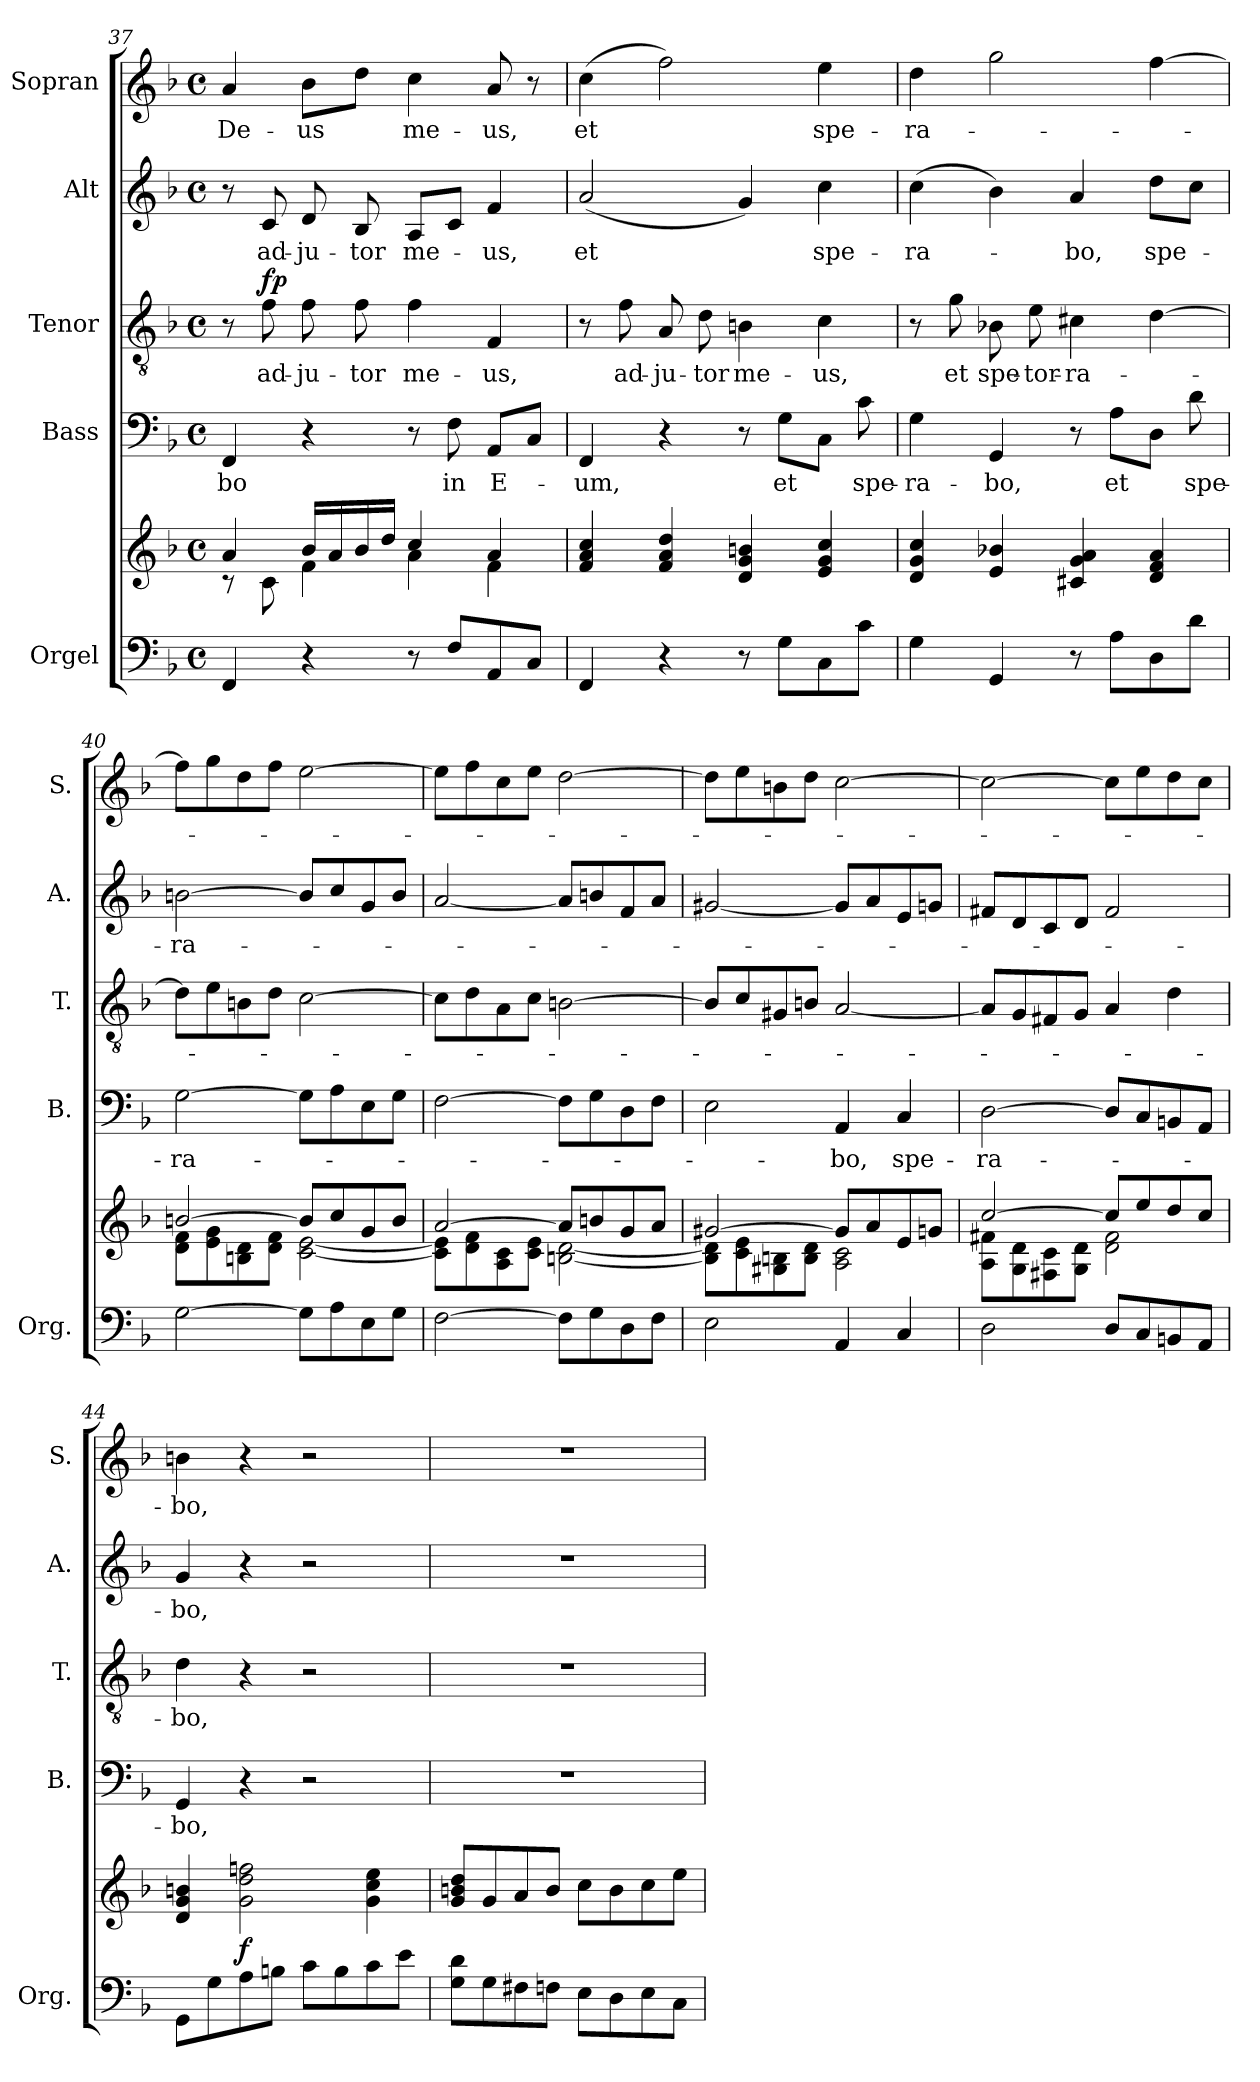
**kern	**kern	**dynam	**kern	**text	**kern	**text	**dynam	**kern	**text	**kern	**text
*part5	*part5	*part5	*part4	*part4	*part3	*part3	*part3	*part2	*part2	*part1	*part1
*staff6	*staff5	*staff5/6	*staff4	*staff4	*staff3	*staff3	*staff3	*staff2	*staff2	*staff1	*staff1
*I"Orgel	*	*	*I"Bass	*	*I"Tenor	*	*	*I"Alt	*	*I"Sopran	*
*I'Org.	*	*	*I'B.	*	*I'T.	*	*	*I'A.	*	*I'S.	*
!!LO:LB:g=z
*clefF4	*clefG2	*	*clefF4	*	*clefGv2	*	*	*clefG2	*	*clefG2	*
*k[b-]	*k[b-]	*	*k[b-]	*	*k[b-]	*	*	*k[b-]	*	*k[b-]	*
*F:	*F:	*	*F:	*	*F:	*	*	*F:	*	*F:	*
*M4/4	*M4/4	*	*M4/4	*	*M4/4	*	*	*M4/4	*	*M4/4	*
*met(c)	*met(c)	*	*met(c)	*	*met(c)	*	*	*met(c)	*	*met(c)	*
=37	=37	=37	=37	=37	=37	=37	=37	=37	=37	=37	=37
*	*^	*	*	*	*	*	*	*	*	*	*
!	!	!	!	!	!LO:LY:b	!	!	!	!	!	!	!LO:LY:b
4FF/	4a/	8rc	.	4FF/	-bo	8r	.	.	8r	.	4a/	De-
!	!	!	!	!	!	!	!LO:LY:b	!LO:DY:a	!	!LO:LY:b	!	!
.	.	8c\	.	.	.	8f\	ad-	fp	8c/	ad-	.	.
!	!	!	!	!	!	!	!LO:LY:b	!	!	!LO:LY:b	!	!LO:LY:b
4r	16b-/LL	4f\	.	4r	.	8f\	-ju-	.	8d/	-ju-	8b-\L	-us
.	16a/	.	.	.	.	.	.	.	.	.	.	.
!	!	!	!	!	!	!	!LO:LY:b	!	!	!LO:LY:b	!	!
.	16b-/	.	.	.	.	8f\	-tor	.	8B-/	-tor	8dd\J	.
.	16dd/JJ	.	.	.	.	.	.	.	.	.	.	.
!	!	!	!	!	!	!	!LO:LY:b	!	!	!LO:LY:b	!	!LO:LY:b
8r	4cc/	4a\	.	8r	.	4f\	me-	.	8A/L	me-	4cc\	me-
!	!	!	!	!	!LO:LY:b	!	!	!	!	!	!	!
8F/L	.	.	.	8F\	in	.	.	.	8c/J	.	.	.
!	!	!	!	!	!LO:LY:b	!	!LO:LY:b	!	!	!LO:LY:b	!	!LO:LY:b
8AA/	4a/	4f\	.	8AA/L	E-	4F/	-us,	.	4f/	-us,	8a/	-us,
8C/J	.	.	.	8C/J	.	.	.	.	.	.	8r	.
*	*v	*v	*	*	*	*	*	*	*	*	*	*
=38	=38	=38	=38	=38	=38	=38	=38	=38	=38	=38	=38
!	!	!	!	!LO:LY:b	!	!	!	!	!LO:LY:b	!	!LO:LY:b
4FF/	4f/ 4a/ 4cc/	.	4FF/	-um,	8r	.	.	(<2a/	et	(>4cc\	et
!	!	!	!	!	!	!LO:LY:b	!	!	!	!	!
.	.	.	.	.	8f\	ad-	.	.	.	.	.
!	!	!	!	!	!	!LO:LY:b	!	!	!	!	!
4r	4f/ 4a/ 4dd/	.	4r	.	8A/	-ju-	.	.	.	2ff\)	.
!	!	!	!	!	!	!LO:LY:b	!	!	!	!	!
.	.	.	.	.	8d\	-tor	.	.	.	.	.
!	!	!	!	!	!	!LO:LY:b	!	!	!	!	!
8r	4d/ 4g/ 4bn/	.	8r	.	4Bn\	me-	.	4g/)	.	.	.
!	!	!	!	!LO:LY:b	!	!	!	!	!	!	!
8G\L	.	.	8G\L	et	.	.	.	.	.	.	.
!	!	!	!	!	!	!LO:LY:b	!	!	!LO:LY:b	!	!LO:LY:b
8C\	4e/ 4g/ 4cc/	.	8C\J	.	4c\	-us,	.	4cc\	spe-	4ee\	spe-
!	!	!	!	!LO:LY:b	!	!	!	!	!	!	!
8c\J	.	.	8c\	spe-	.	.	.	.	.	.	.
=39	=39	=39	=39	=39	=39	=39	=39	=39	=39	=39	=39
!	!	!	!	!LO:LY:b	!	!	!	!	!LO:LY:b	!	!LO:LY:b
4G\	4d/ 4g/ 4cc/	.	4G\	-ra-	8r	.	.	(>4cc\	-ra-	4dd\	-ra-
!	!	!	!	!	!	!LO:LY:b	!	!	!	!	!
.	.	.	.	.	8g\	et	.	.	.	.	.
!	!	!	!	!LO:LY:b	!	!LO:LY:b	!	!	!	!	!
4GG/	4e/ 4b-X/	.	4GG/	-bo,	8B-X\	spe-	.	4b-\)	.	2gg\	.
!	!	!	!	!	!	!LO:LY:b	!	!	!	!	!
.	.	.	.	.	8e\	-tor-	.	.	.	.	.
!	!	!	!	!	!	!LO:LY:b	!	!	!LO:LY:b	!	!
8r	4c#X/ 4g/ 4a/	.	8r	.	4c#X\	-ra-	.	4a/	-bo,	.	.
!	!	!	!	!LO:LY:b	!	!	!	!	!	!	!
8A\L	.	.	8A\L	et	.	.	.	.	.	.	.
!	!	!	!	!	!	!	!	!	!LO:LY:b	!	!
8D\	4d/ 4f/ 4a/	.	8D\J	.	[4d\	.	.	8dd\L	spe-	[4ff\	.
!	!	!	!	!LO:LY:b	!	!	!	!	!	!	!
8d\J	.	.	8d\	spe-	.	.	.	8cc\J	.	.	.
=40	=40	=40	=40	=40	=40	=40	=40	=40	=40	=40	=40
*	*^	*	*	*	*	*	*	*	*	*	*
!	!	!	!	!	!LO:LY:b	!	!	!	!	!LO:LY:b	!	!
[2G\	[>2bn/	8d\ 8f\L	.	[2G\	-ra-	8d\L]	.	.	[2bn\	-ra-	8ff\L]	.
.	.	8e\ 8g\	.	.	.	8e\	.	.	.	.	8gg\	.
.	.	8Bn\ 8d\	.	.	.	8Bn\	.	.	.	.	8dd\	.
.	.	8d\ 8f\J	.	.	.	8d\J	.	.	.	.	8ff\J	.
8G\L]	8b/L]	[<2c\ [<2e\	.	8G\L]	.	[2c\	.	.	8b/L]	.	[2ee\	.
8A\	8cc/	.	.	8A\	.	.	.	.	8cc/	.	.	.
8E\	8g/	.	.	8E\	.	.	.	.	8g/	.	.	.
8G\J	8b/J	.	.	8G\J	.	.	.	.	8b/J	.	.	.
=41	=41	=41	=41	=41	=41	=41	=41	=41	=41	=41	=41	=41
[2F\	[>2a/	8c\] 8e\]L	.	[2F\	.	8c\L]	.	.	[2a/	.	8ee\L]	.
.	.	8d\ 8f\	.	.	.	8d\	.	.	.	.	8ff\	.
.	.	8A\ 8c\	.	.	.	8A\	.	.	.	.	8cc\	.
.	.	8c\ 8e\J	.	.	.	8c\J	.	.	.	.	8ee\J	.
8F\L]	8a/L]	[<2Bn\ [<2d\	.	8F\L]	.	[2Bn\	.	.	8a/L]	.	[2dd\	.
8G\	8bn/	.	.	8G\	.	.	.	.	8bn/	.	.	.
8D\	8g/	.	.	8D\	.	.	.	.	8f/	.	.	.
8F\J	8a/J	.	.	8F\J	.	.	.	.	8a/J	.	.	.
!!LO:PB:g=z
=42	=42	=42	=42	=42	=42	=42	=42	=42	=42	=42	=42	=42
2E\	[>2g#X/	8B\] 8d\]L	.	2E\	.	8B/L]	.	.	[2g#X/	.	8dd\L]	.
.	.	8c\ 8e\	.	.	.	8c/	.	.	.	.	8ee\	.
.	.	8G#X\ 8Bn\	.	.	.	8G#X/	.	.	.	.	8bn\	.
.	.	8B\ 8d\J	.	.	.	8Bn/J	.	.	.	.	8dd\J	.
!	!	!	!	!	!LO:LY:b	!	!	!	!	!	!	!
4AA/	8g#/L]	2A\ 2c\	.	4AA/	-bo,	[2A/	.	.	8g#/L]	.	[2cc\	.
.	8a/	.	.	.	.	.	.	.	8a/	.	.	.
!	!	!	!	!	!LO:LY:b	!	!	!	!	!	!	!
4C/	8e/	.	.	4C/	spe-	.	.	.	8e/	.	.	.
.	8gn/J	.	.	.	.	.	.	.	8gn/J	.	.	.
=43	=43	=43	=43	=43	=43	=43	=43	=43	=43	=43	=43	=43
!	!	!	!	!	!LO:LY:b	!	!	!	!	!	!	!
2D\	[>2cc/	8A\ 8f#X\L	.	[2D\	-ra-	8A/L]	.	.	8f#X/L	.	2cc\_	.
.	.	8G\ 8d\	.	.	.	8G/	.	.	8d/	.	.	.
.	.	8F#X\ 8c\	.	.	.	8F#X/	.	.	8c/	.	.	.
.	.	8G\ 8d\J	.	.	.	8G/J	.	.	8d/J	.	.	.
8D/L	8cc/L]	2d\ 2f#\	.	8D/L]	.	4A/	.	.	2f#/	.	8cc\L]	.
8C/	8ee/	.	.	8C/	.	.	.	.	.	.	8ee\	.
8BBn/	8dd/	.	.	8BBn/	.	4d\	.	.	.	.	8dd\	.
8AA/J	8cc/J	.	.	8AA/J	.	.	.	.	.	.	8cc\J	.
*	*v	*v	*	*	*	*	*	*	*	*	*	*
=44	=44	=44	=44	=44	=44	=44	=44	=44	=44	=44	=44
!	!	!	!	!LO:LY:b	!	!LO:LY:b	!	!	!LO:LY:b	!	!LO:LY:b
8GG\L	4d/ 4g/ 4bn/	.	4GG/	-bo,	4d\	-bo,	.	4g/	-bo,	4bn\	-bo,
8G\	.	.	.	.	.	.	.	.	.	.	.
!	!	!LO:DY:b	!	!	!	!	!	!	!	!	!
8A\	2g\ 2dd\ 2ffn\	f	4r	.	4r	.	.	4r	.	4r	.
8Bn\J	.	.	.	.	.	.	.	.	.	.	.
8c\L	.	.	2r	.	2r	.	.	2r	.	2r	.
8B\	.	.	.	.	.	.	.	.	.	.	.
8c\	4g\ 4cc\ 4ee\	.	.	.	.	.	.	.	.	.	.
8e\J	.	.	.	.	.	.	.	.	.	.	.
=45	=45	=45	=45	=45	=45	=45	=45	=45	=45	=45	=45
8G\ 8d\L	8g/ 8bn/ 8dd/L	.	1r	.	1r	.	.	1r	.	1r	.
8G\	8g/	.	.	.	.	.	.	.	.	.	.
8F#X\	8a/	.	.	.	.	.	.	.	.	.	.
8Fn\J	8b/J	.	.	.	.	.	.	.	.	.	.
8E\L	8cc\L	.	.	.	.	.	.	.	.	.	.
8D\	8b\	.	.	.	.	.	.	.	.	.	.
8E\	8cc\	.	.	.	.	.	.	.	.	.	.
8C\J	8ee\J	.	.	.	.	.	.	.	.	.	.
=	=	=	=	=	=	=	=	=	=	=	=
*-	*-	*-	*-	*-	*-	*-	*-	*-	*-	*-	*-
